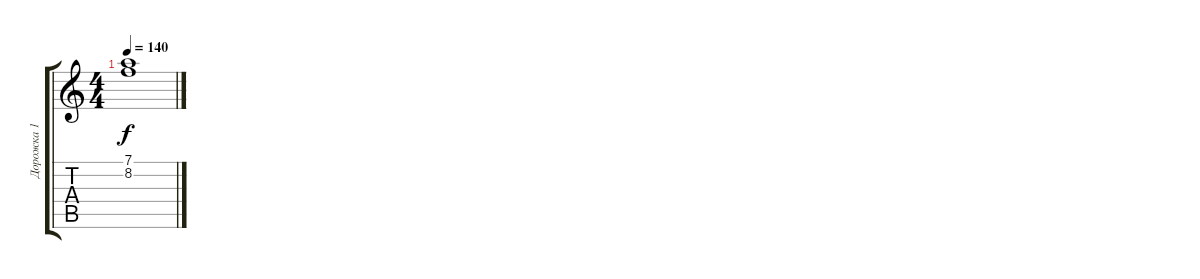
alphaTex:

\track ("Дорожка 1" "Дорожка 1") {instrument distortionguitar}
\staff {score tabs}
\tuning (D4 A3 F3 C3 G2 D2) {hide}
\ts (4 4)
\tempo 140
\clef g2
\ks c
(7.1{t} 8.2{t}).1{dy f}
